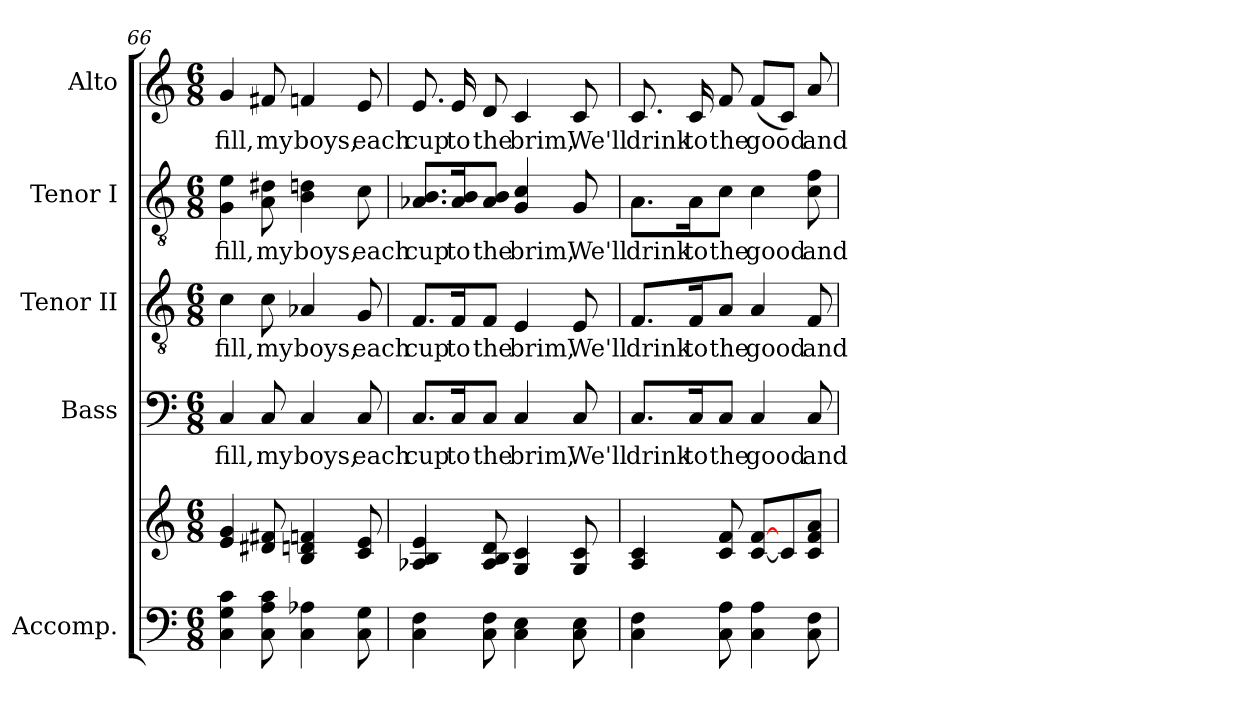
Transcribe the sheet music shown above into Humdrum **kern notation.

**kern	**kern	**kern	**text	**kern	**text	**kern	**text	**kern	**text
*part5	*part5	*part4	*part4	*part3	*part3	*part2	*part2	*part1	*part1
*staff6	*staff5	*staff4	*staff4	*staff3	*staff3	*staff2	*staff2	*staff1	*staff1
*I"Accomp.	*	*I"Bass	*	*I"Tenor II	*	*I"Tenor I	*	*I"Alto	*
*	*	*I'B	*	*I'T II	*	*I'T I	*	*I'A	*
!!LO:LB:g=z
*clefF4	*clefG2	*clefF4	*	*clefGv2	*	*clefGv2	*	*clefG2	*
*k[]	*k[]	*k[]	*	*k[]	*	*k[]	*	*k[]	*
*C:	*C:	*C:	*	*C:	*	*C:	*	*C:	*
*M6/8	*M6/8	*M6/8	*	*M6/8	*	*M6/8	*	*M6/8	*
=66	=66	=66	=66	=66	=66	=66	=66	=66	=66
!	!	!	!LO:LY:b	!	!LO:LY:b	!	!LO:LY:b	!	!LO:LY:b
4C 4G 4c	4e 4g	4C	fill,	4c	fill,	4G 4e	fill,	4g	fill,
!	!	!	!LO:LY:b	!	!LO:LY:b	!	!LO:LY:b	!	!LO:LY:b
8C 8A 8c	8d#X 8f#X	8C	my	8c	my	8A 8d#X	my	8f#X	my
!	!	!	!LO:LY:b	!	!LO:LY:b	!	!LO:LY:b	!	!LO:LY:b
4C 4A-X	4B 4dn 4fn	4C	boys,	4A-X	boys,	4B 4dn	boys,	4fn	boys,
!	!	!	!LO:LY:b	!	!LO:LY:b	!	!LO:LY:b	!	!LO:LY:b
8C 8G	8c 8e	8C	each	8G	each	8c	each	8e	each
=67	=67	=67	=67	=67	=67	=67	=67	=67	=67
!	!	!	!LO:LY:b	!	!LO:LY:b	!	!LO:LY:b	!	!LO:LY:b
4C 4F	4A-X 4B 4e	8.C/L	cup	8.F/L	cup	8.A-X/ 8.B/L	cup	8.e	cup
!	!	!	!LO:LY:b	!	!LO:LY:b	!	!LO:LY:b	!	!LO:LY:b
.	.	16C/K	to	16F/K	to	16A-/ 16B/K	to	16e	to
!	!	!	!LO:LY:b	!	!LO:LY:b	!	!LO:LY:b	!	!LO:LY:b
8C 8F	8A- 8B 8d	8C/J	the	8F/J	the	8A-/ 8B/J	the	8d	the
!	!	!	!LO:LY:b	!	!LO:LY:b	!	!LO:LY:b	!	!LO:LY:b
4C 4E	4G 4c	4C	brim,	4E	brim,	4G 4c	brim,	4c	brim,
!	!	!	!LO:LY:b	!	!LO:LY:b	!	!LO:LY:b	!	!LO:LY:b
8C 8E	8G 8c	8C	We'll	8E	We'll	8G	We'll	8c	We'll
=68	=68	=68	=68	=68	=68	=68	=68	=68	=68
!	!	!	!LO:LY:b	!	!LO:LY:b	!	!LO:LY:b	!	!LO:LY:b
4C 4F	4A 4c	8.C/L	drink	8.F/L	drink	8.A\L	drink	8.c	drink
!	!	!	!LO:LY:b	!	!LO:LY:b	!	!LO:LY:b	!	!LO:LY:b
.	.	16C/K	to	16F/K	to	16A\K	to	16c	to
!	!	!	!LO:LY:b	!	!LO:LY:b	!	!LO:LY:b	!	!LO:LY:b
8C 8A	8c 8f	8C/J	the	8A/J	the	8c\J	the	8f	the
!	!	!	!LO:LY:b	!	!LO:LY:b	!	!LO:LY:b	!	!LO:LY:b
4C 4A	[8c [8fL	4C	good	4A	good	4c	good	(<8fL	good
.	8c]	.	.	.	.	.	.	8cJ)	.
!	!	!	!LO:LY:b	!	!LO:LY:b	!	!LO:LY:b	!	!LO:LY:b
8C 8F	8c 8f 8aJ	8C	and	8F	and	8c 8f	and	8a	and
=	=	=	=	=	=	=	=	=	=
*-	*-	*-	*-	*-	*-	*-	*-	*-	*-
